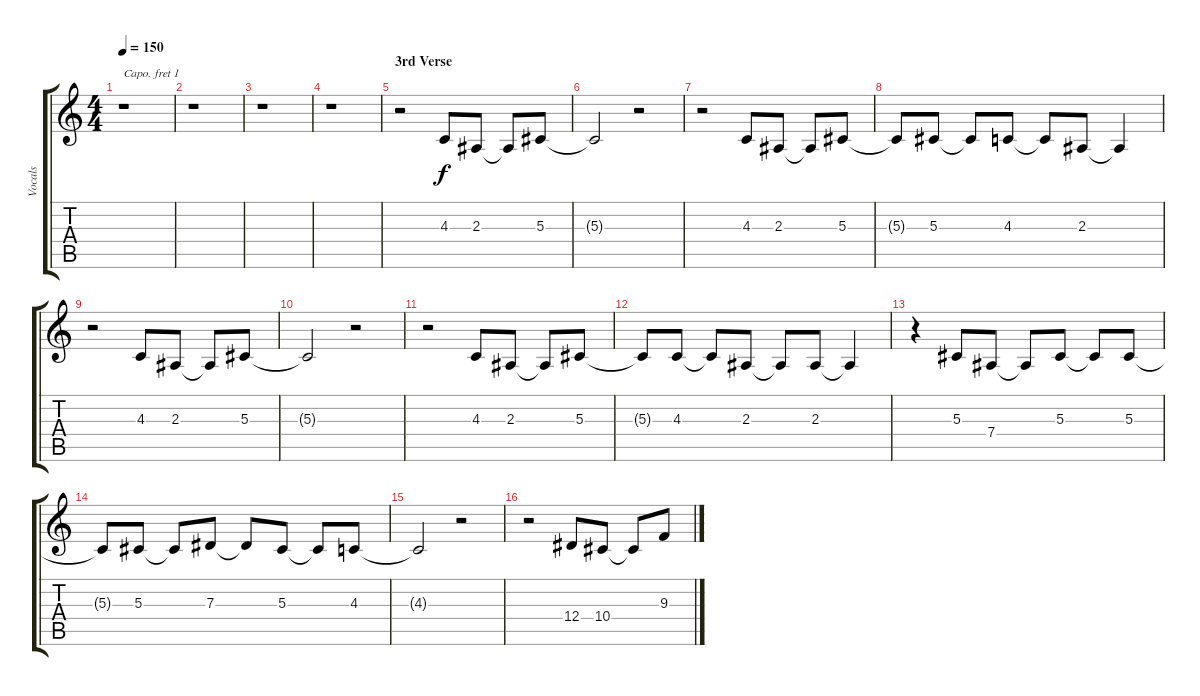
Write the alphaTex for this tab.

\track ("Vocals" "Vocals") {instrument panflute}
\staff {score tabs}
\capo 1
\tuning (E4 B3 G3 D3 A2 E2) {hide}
\ts (4 4)
\tempo 150
\clef g2
\ks c
r.1{dy f} |
r.1 |
r.1 |
r.1 |
\section ("" "3rd Verse")
r.2 4.3.8 2.3.8 2.3{t}.8 5.3.8 |
5.3{t}.2 r.2 |
r.2 4.3.8 2.3.8 2.3{t}.8 5.3.8 |
5.3{t}.8 5.3.8 5.3{t}.8 4.3.8 4.3{t}.8 2.3.8 2.3{t}.4 |
r.2 4.3.8 2.3.8 2.3{t}.8 5.3.8 |
5.3{t}.2 r.2 |
r.2 4.3.8 2.3.8 2.3{t}.8 5.3.8 |
5.3{t}.8 4.3.8 4.3{t}.8 2.3.8 2.3{t}.8 2.3.8 2.3{t}.4 |
r.4 5.3.8 7.4.8 7.4{t}.8 5.3.8 5.3{t}.8 5.3.8 |
5.3{t}.8 5.3.8 5.3{t}.8 7.3.8 7.3{t}.8 5.3.8 5.3{t}.8 4.3.8 |
4.3{t}.2 r.2 |
r.2 12.4.8 10.4.8 10.4{t}.8 9.3.8
